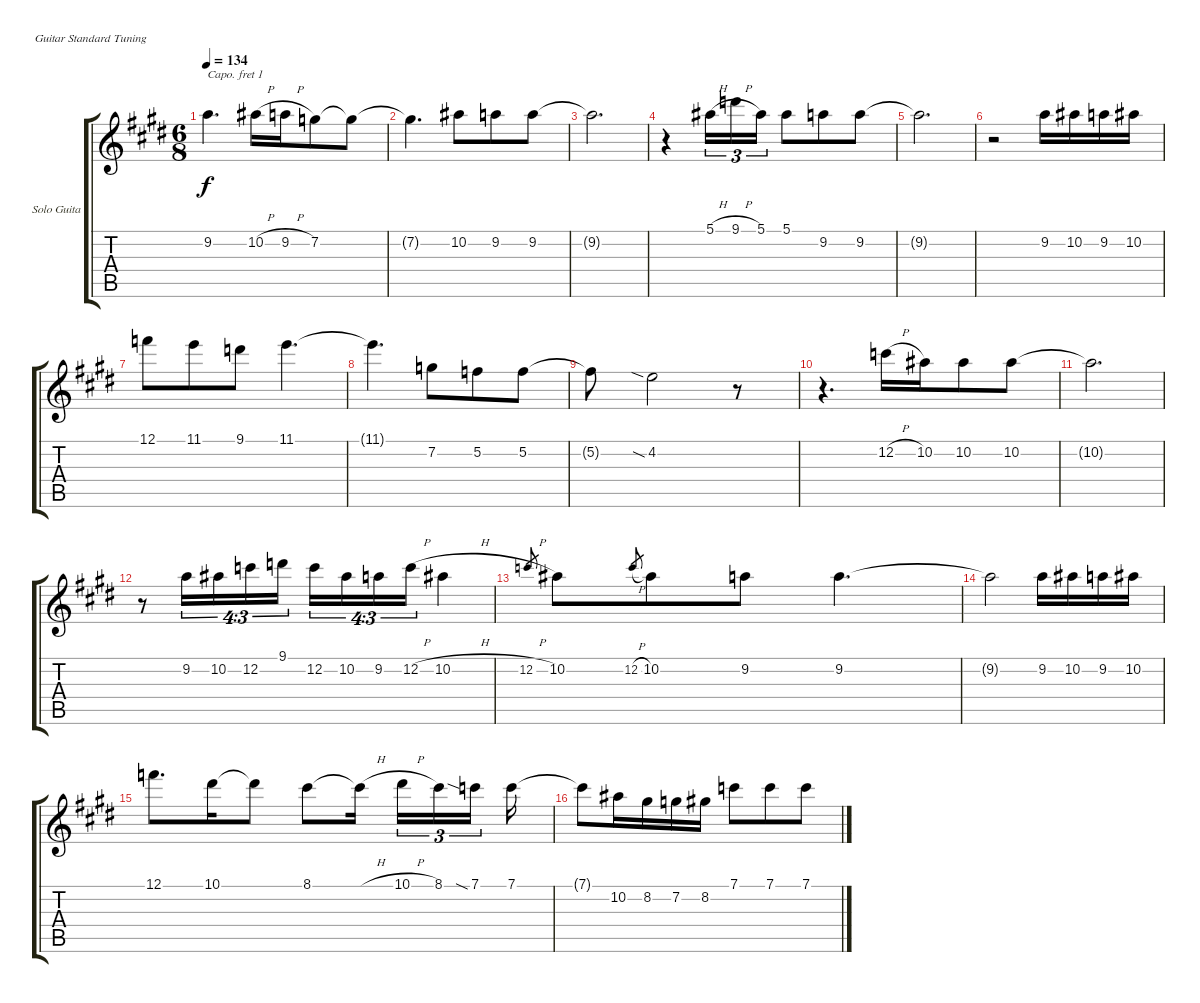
\defaultSystemsLayout 4
\bracketExtendMode groupsimilarinstruments
\firstSystemTrackNameOrientation horizontal
\otherSystemsTrackNameOrientation horizontal
\track ("Solo Guitar" "Solo Guita") {instrument acousticguitarnylon}
\staff {score tabs}
\capo 1
\tuning (E4 B3 G3 D3 A2 E2)
\ts (6 8)
\tempo 134
\clef g2
\ks e
9.2.4{d dy f} 10.2{h}.16 9.2{h}.16 7.2.8 7.2{t}.8 |
7.2{t}.4{d} 10.2.8 9.2.8 9.2.8 |
\scale
0.275958 9.2{t}.2{d} |
\scale
0.299616 r.4 5.1{h}.16{tu (3 2)} 9.1{h}.16{tu (3 2)} 5.1.16{tu (3 2)} 5.1.8 9.2.8 9.2.8 |
\scale
0.187078 9.2{t}.2{d} |
\scale
0.237571 r.2 9.2.16 10.2.16 9.2.16 10.2.16 |
12.1.8 11.1.8 9.1.8 11.1.4{d} |
11.1{t}.4{d} 7.2.8 5.2.8 5.2.8 |
5.2{t}.8 4.2{sia}.2 r.8 |
r.4{d} 12.2{h}.16 10.2.16 10.2.8 10.2.8 |
\scale
0.223977 10.2{t}.2{d} |
\scale
0.33485 r.8 9.2.16{tu (4 3)} 10.2.16{tu (4 3)} 12.2.16{tu (4 3)} 9.1.16{tu (4 3)} 12.2.16{tu (4 3)} 10.2.16{tu (4 3)} 9.2.16{tu (4 3)} 12.2{h}.16{tu (4 3)} 10.2{h}.4 |
\scale
0.237001 12.2{h}.8{gr} 10.2.8 12.2{h}.8{gr} 10.2.8 9.2.8 9.2.4{d} |
\scale
0.203267 9.2{t}.2 9.2.16 10.2.16 9.2.16 10.2.16 |
\scale
0.446621 12.1.8{d} 10.1.16 10.1{t}.8 8.1.8 8.1{h t}.16 10.1{h}.16{tu (3 2)} 8.1.16{tu (3 2)} 7.1{sia}.16{tu (3 2)} 7.1.16 |
\scale
0.265159 7.1{t}.8 10.2.16 8.2.16 7.2.16 8.2.16 7.1.8 7.1.8 7.1.8
